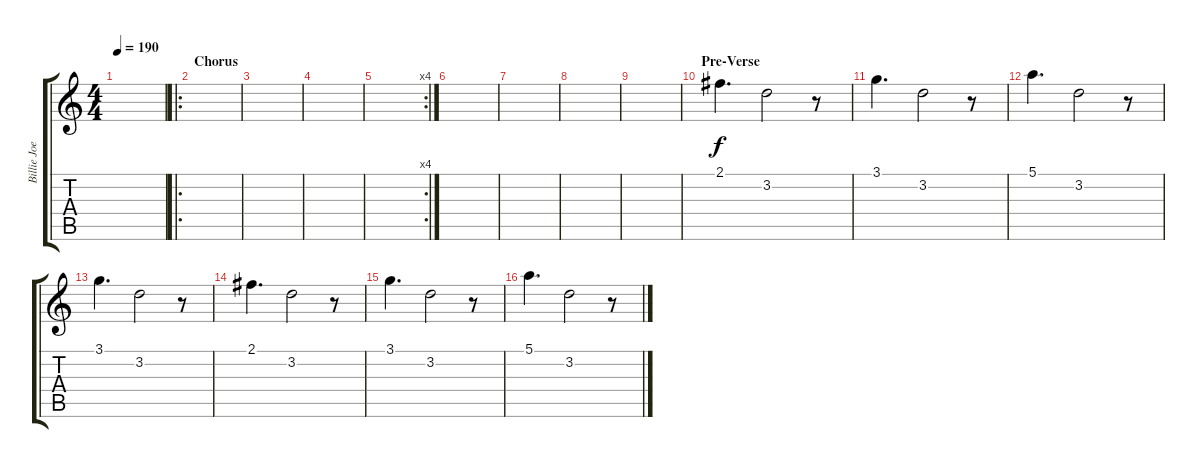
\track ("Billie Joe" "Billie Joe") {instrument overdrivenguitar}
\staff {score tabs}
\tuning (E4 B3 G3 D3 A2 E2) {hide}
\ts (4 4)
\tempo 190
\clef g2
\ks c
|
\ro
\section ("" "Chorus")
|
|
|
\rc 4
|
|
|
|
|
\section ("" "Pre-Verse")
2.1.4{d} 3.2.2 r.8 |
3.1.4{d} 3.2.2 r.8 |
5.1.4{d} 3.2.2 r.8 |
3.1.4{d} 3.2.2 r.8 |
2.1.4{d} 3.2.2 r.8 |
3.1.4{d} 3.2.2 r.8 |
5.1.4{d} 3.2.2 r.8
